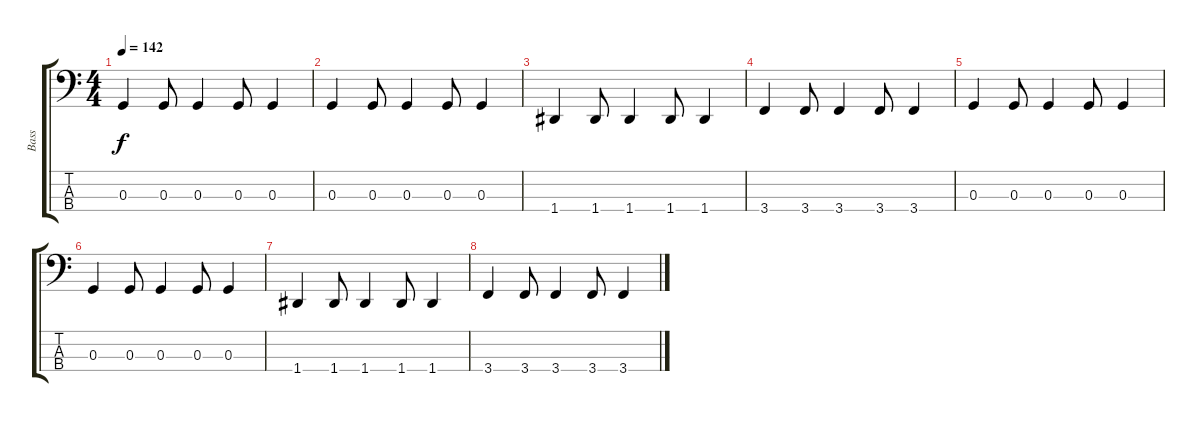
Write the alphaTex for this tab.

\track ("Bass" "Bass") {instrument electricbassfinger}
\staff {score tabs}
\tuning (F2 C2 G1 D1) {hide}
\ts (4 4)
\tempo 142
\clef f4
\ks c
0.3.4{dy f} 0.3.8 0.3.4 0.3.8{volume 10} 0.3.4 |
0.3.4 0.3.8 0.3.4 0.3.8 0.3.4 |
1.4.4 1.4.8{volume 6} 1.4.4 1.4.8 1.4.4 |
3.4.4 3.4.8 3.4.4 3.4.8 3.4.4 |
0.3.4 0.3.8{volume 3} 0.3.4 0.3.8 0.3.4 |
0.3.4 0.3.8 0.3.4 0.3.8 0.3.4 |
1.4.4 1.4.8 1.4.4{volume 0} 1.4.8 1.4.4 |
3.4.4 3.4.8 3.4.4 3.4.8 3.4.4
